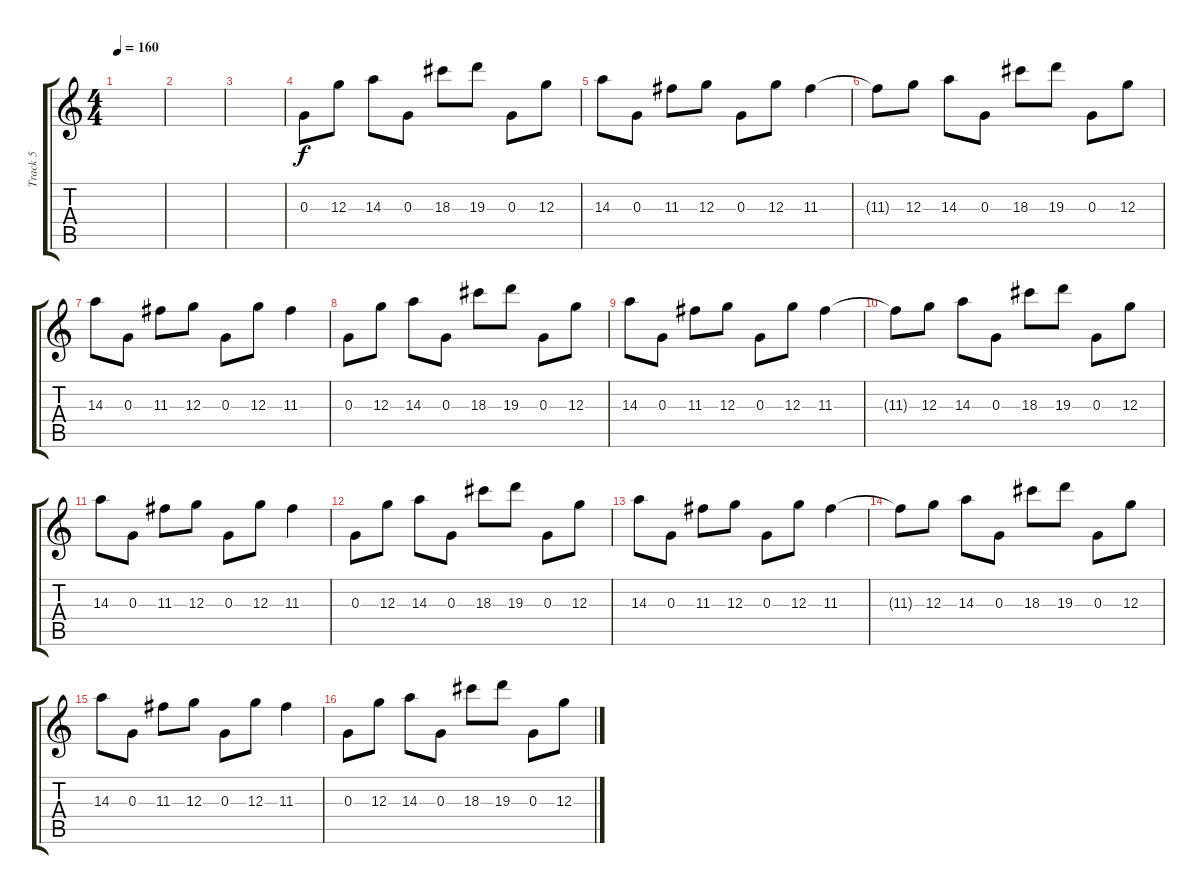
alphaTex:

\track ("Track 5" "Track 5") {instrument distortionguitar}
\staff {score tabs}
\tuning (E4 B3 G3 D3 A2 D2) {hide}
\ts (4 4)
\tempo 160
\clef g2
\ks c
|
|
|
0.3.8 12.3.8 14.3.8 0.3.8 18.3.8 19.3.8 0.3.8 12.3.8 |
14.3.8 0.3.8 11.3.8 12.3.8 0.3.8 12.3.8 11.3.4 |
11.3{t}.8 12.3.8 14.3.8 0.3.8 18.3.8 19.3.8 0.3.8 12.3.8 |
14.3.8 0.3.8 11.3.8 12.3.8 0.3.8 12.3.8 11.3.4 |
0.3.8 12.3.8 14.3.8 0.3.8 18.3.8 19.3.8 0.3.8 12.3.8 |
14.3.8 0.3.8 11.3.8 12.3.8 0.3.8 12.3.8 11.3.4 |
11.3{t}.8 12.3.8 14.3.8 0.3.8 18.3.8 19.3.8 0.3.8 12.3.8 |
14.3.8 0.3.8 11.3.8 12.3.8 0.3.8 12.3.8 11.3.4 |
0.3.8 12.3.8 14.3.8 0.3.8 18.3.8 19.3.8 0.3.8 12.3.8 |
14.3.8 0.3.8 11.3.8 12.3.8 0.3.8 12.3.8 11.3.4 |
11.3{t}.8 12.3.8 14.3.8 0.3.8 18.3.8 19.3.8 0.3.8 12.3.8 |
14.3.8 0.3.8 11.3.8 12.3.8 0.3.8 12.3.8 11.3.4 |
0.3.8 12.3.8 14.3.8 0.3.8 18.3.8 19.3.8 0.3.8 12.3.8
